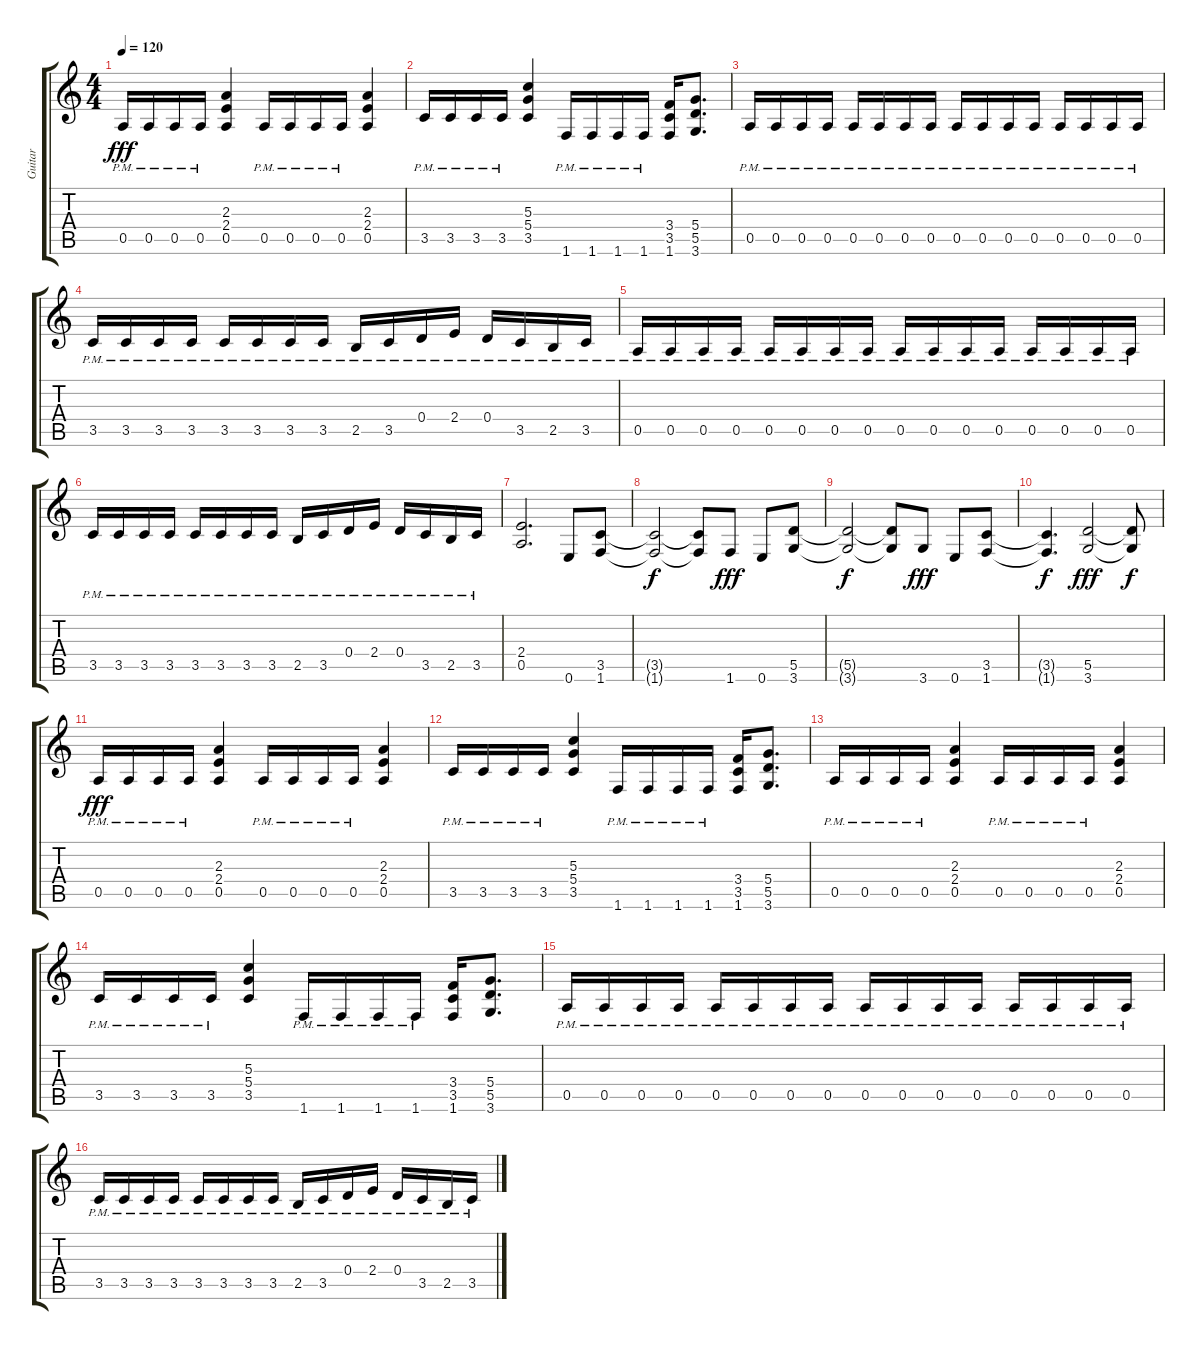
\track ("Guitar" "Guitar") {instrument distortionguitar}
\staff {score tabs}
\tuning (E4 B3 G3 D3 A2 E2) {hide}
\ts (4 4)
\tempo 120
\clef g2
\ks c
0.5{pm}.16{dy fff} 0.5{pm}.16 0.5{pm}.16 0.5{pm}.16 (2.3 2.4 0.5).4 0.5{pm}.16 0.5{pm}.16 0.5{pm}.16 0.5{pm}.16 (2.3 2.4 0.5).4 |
3.5{pm}.16 3.5{pm}.16 3.5{pm}.16 3.5{pm}.16 (5.3 5.4 3.5).4 1.6{pm}.16 1.6{pm}.16 1.6{pm}.16 1.6{pm}.16 (3.4 3.5 1.6).16 (5.4 5.5 3.6).8{d} |
0.5{pm}.16 0.5{pm}.16 0.5{pm}.16 0.5{pm}.16 0.5{pm}.16 0.5{pm}.16 0.5{pm}.16 0.5{pm}.16 0.5{pm}.16 0.5{pm}.16 0.5{pm}.16 0.5{pm}.16 0.5{pm}.16 0.5{pm}.16 0.5{pm}.16 0.5{pm}.16 |
3.5{pm}.16 3.5{pm}.16 3.5{pm}.16 3.5{pm}.16 3.5{pm}.16 3.5{pm}.16 3.5{pm}.16 3.5{pm}.16 2.5{pm}.16 3.5{pm}.16 0.4{pm}.16 2.4{pm}.16 0.4{pm}.16 3.5{pm}.16 2.5{pm}.16 3.5{pm}.16 |
0.5{pm}.16 0.5{pm}.16 0.5{pm}.16 0.5{pm}.16 0.5{pm}.16 0.5{pm}.16 0.5{pm}.16 0.5{pm}.16 0.5{pm}.16 0.5{pm}.16 0.5{pm}.16 0.5{pm}.16 0.5{pm}.16 0.5{pm}.16 0.5{pm}.16 0.5{pm}.16 |
3.5{pm}.16 3.5{pm}.16 3.5{pm}.16 3.5{pm}.16 3.5{pm}.16 3.5{pm}.16 3.5{pm}.16 3.5{pm}.16 2.5{pm}.16 3.5{pm}.16 0.4{pm}.16 2.4{pm}.16 0.4{pm}.16 3.5{pm}.16 2.5{pm}.16 3.5{pm}.16 |
(2.4 0.5).2{d} 0.6.8 (3.5 1.6).8 |
(3.5{t} 1.6{t}).2{dy f} (3.5{t} 1.6{t}).8 1.6.8{dy fff} 0.6.8 (5.5 3.6).8 |
(5.5{t} 3.6{t}).2{dy f} (5.5{t} 3.6{t}).8 3.6.8{dy fff} 0.6.8 (3.5 1.6).8 |
(3.5{t} 1.6{t}).4{d dy f} (5.5 3.6).2{dy fff} (5.5{t} 3.6{t}).8{dy f} |
0.5{pm}.16{dy fff} 0.5{pm}.16 0.5{pm}.16 0.5{pm}.16 (2.3 2.4 0.5).4 0.5{pm}.16 0.5{pm}.16 0.5{pm}.16 0.5{pm}.16 (2.3 2.4 0.5).4 |
3.5{pm}.16 3.5{pm}.16 3.5{pm}.16 3.5{pm}.16 (5.3 5.4 3.5).4 1.6{pm}.16 1.6{pm}.16 1.6{pm}.16 1.6{pm}.16 (3.4 3.5 1.6).16 (5.4 5.5 3.6).8{d} |
0.5{pm}.16 0.5{pm}.16 0.5{pm}.16 0.5{pm}.16 (2.3 2.4 0.5).4 0.5{pm}.16 0.5{pm}.16 0.5{pm}.16 0.5{pm}.16 (2.3 2.4 0.5).4 |
3.5{pm}.16 3.5{pm}.16 3.5{pm}.16 3.5{pm}.16 (5.3 5.4 3.5).4 1.6{pm}.16 1.6{pm}.16 1.6{pm}.16 1.6{pm}.16 (3.4 3.5 1.6).16 (5.4 5.5 3.6).8{d} |
0.5{pm}.16 0.5{pm}.16 0.5{pm}.16 0.5{pm}.16 0.5{pm}.16 0.5{pm}.16 0.5{pm}.16 0.5{pm}.16 0.5{pm}.16 0.5{pm}.16 0.5{pm}.16 0.5{pm}.16 0.5{pm}.16 0.5{pm}.16 0.5{pm}.16 0.5{pm}.16 |
3.5{pm}.16 3.5{pm}.16 3.5{pm}.16 3.5{pm}.16 3.5{pm}.16 3.5{pm}.16 3.5{pm}.16 3.5{pm}.16 2.5{pm}.16 3.5{pm}.16 0.4{pm}.16 2.4{pm}.16 0.4{pm}.16 3.5{pm}.16 2.5{pm}.16 3.5{pm}.16
